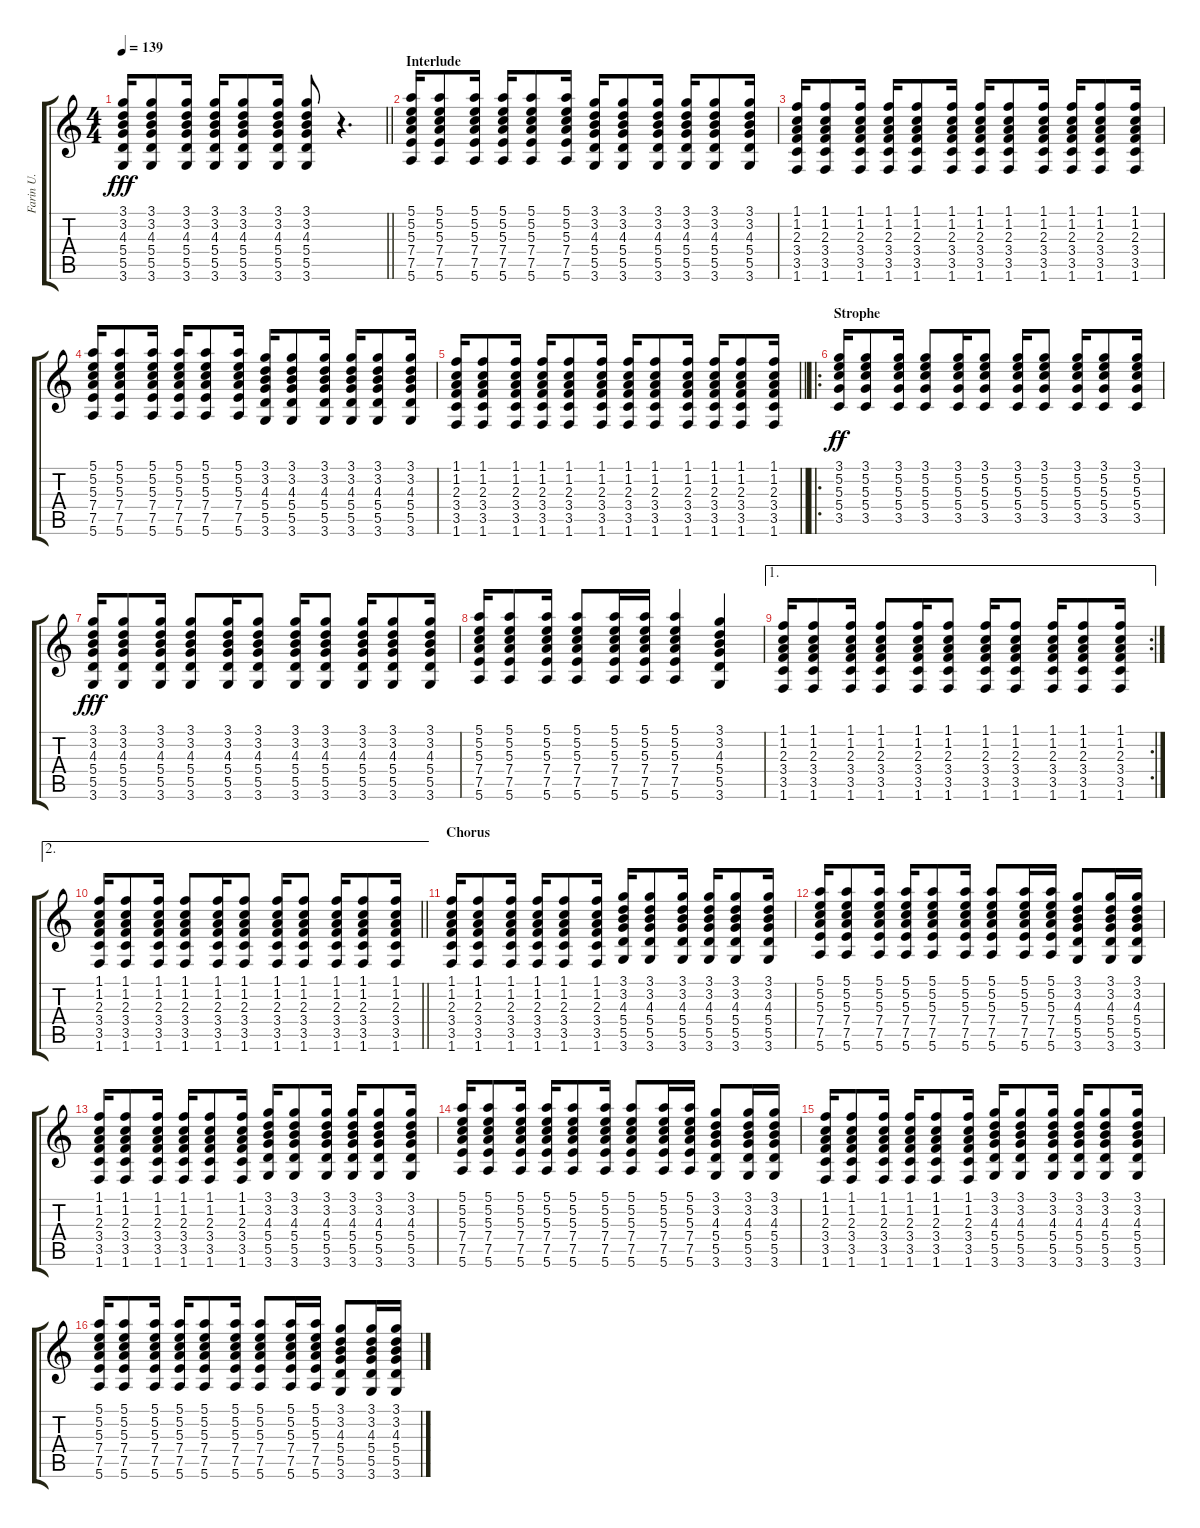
\track ("Farin U." "Farin U.") {instrument distortionguitar}
\staff {score tabs}
\tuning (E4 B3 G3 D3 A2 E2) {hide}
\ts (4 4)
\tempo 139
\clef g2
\barLineRight lightlight
\ks c
(3.1 3.2 4.3 5.4 5.5 3.6).16{dy fff} (3.1 3.2 4.3 5.4 5.5 3.6).8 (3.1 3.2 4.3 5.4 5.5 3.6).16 (3.1 3.2 4.3 5.4 5.5 3.6).16 (3.1 3.2 4.3 5.4 5.5 3.6).8 (3.1 3.2 4.3 5.4 5.5 3.6).16 (3.1 3.2 4.3 5.4 5.5 3.6).8 r.4{d} |
\section ("" "Interlude")
(5.1 5.2 5.3 7.4 7.5 5.6).16 (5.1 5.2 5.3 7.4 7.5 5.6).8 (5.1 5.2 5.3 7.4 7.5 5.6).16 (5.1 5.2 5.3 7.4 7.5 5.6).16 (5.1 5.2 5.3 7.4 7.5 5.6).8 (5.1 5.2 5.3 7.4 7.5 5.6).16 (3.1 3.2 4.3 5.4 5.5 3.6).16 (3.1 3.2 4.3 5.4 5.5 3.6).8 (3.1 3.2 4.3 5.4 5.5 3.6).16 (3.1 3.2 4.3 5.4 5.5 3.6).16 (3.1 3.2 4.3 5.4 5.5 3.6).8 (3.1 3.2 4.3 5.4 5.5 3.6).16 |
(1.1 1.2 2.3 3.4 3.5 1.6).16 (1.1 1.2 2.3 3.4 3.5 1.6).8 (1.1 1.2 2.3 3.4 3.5 1.6).16 (1.1 1.2 2.3 3.4 3.5 1.6).16 (1.1 1.2 2.3 3.4 3.5 1.6).8 (1.1 1.2 2.3 3.4 3.5 1.6).16 (1.1 1.2 2.3 3.4 3.5 1.6).16 (1.1 1.2 2.3 3.4 3.5 1.6).8 (1.1 1.2 2.3 3.4 3.5 1.6).16 (1.1 1.2 2.3 3.4 3.5 1.6).16 (1.1 1.2 2.3 3.4 3.5 1.6).8 (1.1 1.2 2.3 3.4 3.5 1.6).16 |
(5.1 5.2 5.3 7.4 7.5 5.6).16 (5.1 5.2 5.3 7.4 7.5 5.6).8 (5.1 5.2 5.3 7.4 7.5 5.6).16 (5.1 5.2 5.3 7.4 7.5 5.6).16 (5.1 5.2 5.3 7.4 7.5 5.6).8 (5.1 5.2 5.3 7.4 7.5 5.6).16 (3.1 3.2 4.3 5.4 5.5 3.6).16 (3.1 3.2 4.3 5.4 5.5 3.6).8 (3.1 3.2 4.3 5.4 5.5 3.6).16 (3.1 3.2 4.3 5.4 5.5 3.6).16 (3.1 3.2 4.3 5.4 5.5 3.6).8 (3.1 3.2 4.3 5.4 5.5 3.6).16 |
\barLineRight lightlight
(1.1 1.2 2.3 3.4 3.5 1.6).16 (1.1 1.2 2.3 3.4 3.5 1.6).8 (1.1 1.2 2.3 3.4 3.5 1.6).16 (1.1 1.2 2.3 3.4 3.5 1.6).16 (1.1 1.2 2.3 3.4 3.5 1.6).8 (1.1 1.2 2.3 3.4 3.5 1.6).16 (1.1 1.2 2.3 3.4 3.5 1.6).16 (1.1 1.2 2.3 3.4 3.5 1.6).8 (1.1 1.2 2.3 3.4 3.5 1.6).16 (1.1 1.2 2.3 3.4 3.5 1.6).16 (1.1 1.2 2.3 3.4 3.5 1.6).8 (1.1 1.2 2.3 3.4 3.5 1.6).16 |
\ro
\section ("" "Strophe")
(3.1 5.2 5.3 5.4 3.5).16{dy ff} (3.1 5.2 5.3 5.4 3.5).8 (3.1 5.2 5.3 5.4 3.5).16 (3.1 5.2 5.3 5.4 3.5).8 (3.1 5.2 5.3 5.4 3.5).16 (3.1 5.2 5.3 5.4 3.5).8 (3.1 5.2 5.3 5.4 3.5).16 (3.1 5.2 5.3 5.4 3.5).8 (3.1 5.2 5.3 5.4 3.5).16 (3.1 5.2 5.3 5.4 3.5).8 (3.1 5.2 5.3 5.4 3.5).16 |
(3.1 3.2 4.3 5.4 5.5 3.6).16{dy fff} (3.1 3.2 4.3 5.4 5.5 3.6).8 (3.1 3.2 4.3 5.4 5.5 3.6).16 (3.1 3.2 4.3 5.4 5.5 3.6).8 (3.1 3.2 4.3 5.4 5.5 3.6).16 (3.1 3.2 4.3 5.4 5.5 3.6).8 (3.1 3.2 4.3 5.4 5.5 3.6).16 (3.1 3.2 4.3 5.4 5.5 3.6).8 (3.1 3.2 4.3 5.4 5.5 3.6).16 (3.1 3.2 4.3 5.4 5.5 3.6).8 (3.1 3.2 4.3 5.4 5.5 3.6).16 |
(5.1 5.2 5.3 7.4 7.5 5.6).16 (5.1 5.2 5.3 7.4 7.5 5.6).8 (5.1 5.2 5.3 7.4 7.5 5.6).16 (5.1 5.2 5.3 7.4 7.5 5.6).8 (5.1 5.2 5.3 7.4 7.5 5.6).16 (5.1 5.2 5.3 7.4 7.5 5.6).16 (5.1 5.2 5.3 7.4 7.5 5.6).4 (3.1 3.2 4.3 5.4 5.5 3.6).4 |
\ae 1
\rc 2
(1.1 1.2 2.3 3.4 3.5 1.6).16 (1.1 1.2 2.3 3.4 3.5 1.6).8 (1.1 1.2 2.3 3.4 3.5 1.6).16 (1.1 1.2 2.3 3.4 3.5 1.6).8 (1.1 1.2 2.3 3.4 3.5 1.6).16 (1.1 1.2 2.3 3.4 3.5 1.6).8 (1.1 1.2 2.3 3.4 3.5 1.6).16 (1.1 1.2 2.3 3.4 3.5 1.6).8 (1.1 1.2 2.3 3.4 3.5 1.6).16 (1.1 1.2 2.3 3.4 3.5 1.6).8 (1.1 1.2 2.3 3.4 3.5 1.6).16 |
\ae 2
\barLineRight lightlight
(1.1 1.2 2.3 3.4 3.5 1.6).16 (1.1 1.2 2.3 3.4 3.5 1.6).8 (1.1 1.2 2.3 3.4 3.5 1.6).16 (1.1 1.2 2.3 3.4 3.5 1.6).8 (1.1 1.2 2.3 3.4 3.5 1.6).16 (1.1 1.2 2.3 3.4 3.5 1.6).8 (1.1 1.2 2.3 3.4 3.5 1.6).16 (1.1 1.2 2.3 3.4 3.5 1.6).8 (1.1 1.2 2.3 3.4 3.5 1.6).16 (1.1 1.2 2.3 3.4 3.5 1.6).8 (1.1 1.2 2.3 3.4 3.5 1.6).16 |
\section ("" "Chorus")
(1.1 1.2 2.3 3.4 3.5 1.6).16 (1.1 1.2 2.3 3.4 3.5 1.6).8 (1.1 1.2 2.3 3.4 3.5 1.6).16 (1.1 1.2 2.3 3.4 3.5 1.6).16 (1.1 1.2 2.3 3.4 3.5 1.6).8 (1.1 1.2 2.3 3.4 3.5 1.6).16 (3.1 3.2 4.3 5.4 5.5 3.6).16 (3.1 3.2 4.3 5.4 5.5 3.6).8 (3.1 3.2 4.3 5.4 5.5 3.6).16 (3.1 3.2 4.3 5.4 5.5 3.6).16 (3.1 3.2 4.3 5.4 5.5 3.6).8 (3.1 3.2 4.3 5.4 5.5 3.6).16 |
(5.1 5.2 5.3 7.4 7.5 5.6).16 (5.1 5.2 5.3 7.4 7.5 5.6).8 (5.1 5.2 5.3 7.4 7.5 5.6).16 (5.1 5.2 5.3 7.4 7.5 5.6).16 (5.1 5.2 5.3 7.4 7.5 5.6).8 (5.1 5.2 5.3 7.4 7.5 5.6).16 (5.1 5.2 5.3 7.4 7.5 5.6).8 (5.1 5.2 5.3 7.4 7.5 5.6).16 (5.1 5.2 5.3 7.4 7.5 5.6).16 (3.1 3.2 4.3 5.4 5.5 3.6).8 (3.1 3.2 4.3 5.4 5.5 3.6).16 (3.1 3.2 4.3 5.4 5.5 3.6).16 |
(1.1 1.2 2.3 3.4 3.5 1.6).16 (1.1 1.2 2.3 3.4 3.5 1.6).8 (1.1 1.2 2.3 3.4 3.5 1.6).16 (1.1 1.2 2.3 3.4 3.5 1.6).16 (1.1 1.2 2.3 3.4 3.5 1.6).8 (1.1 1.2 2.3 3.4 3.5 1.6).16 (3.1 3.2 4.3 5.4 5.5 3.6).16 (3.1 3.2 4.3 5.4 5.5 3.6).8 (3.1 3.2 4.3 5.4 5.5 3.6).16 (3.1 3.2 4.3 5.4 5.5 3.6).16 (3.1 3.2 4.3 5.4 5.5 3.6).8 (3.1 3.2 4.3 5.4 5.5 3.6).16 |
(5.1 5.2 5.3 7.4 7.5 5.6).16 (5.1 5.2 5.3 7.4 7.5 5.6).8 (5.1 5.2 5.3 7.4 7.5 5.6).16 (5.1 5.2 5.3 7.4 7.5 5.6).16 (5.1 5.2 5.3 7.4 7.5 5.6).8 (5.1 5.2 5.3 7.4 7.5 5.6).16 (5.1 5.2 5.3 7.4 7.5 5.6).8 (5.1 5.2 5.3 7.4 7.5 5.6).16 (5.1 5.2 5.3 7.4 7.5 5.6).16 (3.1 3.2 4.3 5.4 5.5 3.6).8 (3.1 3.2 4.3 5.4 5.5 3.6).16 (3.1 3.2 4.3 5.4 5.5 3.6).16 |
(1.1 1.2 2.3 3.4 3.5 1.6).16 (1.1 1.2 2.3 3.4 3.5 1.6).8 (1.1 1.2 2.3 3.4 3.5 1.6).16 (1.1 1.2 2.3 3.4 3.5 1.6).16 (1.1 1.2 2.3 3.4 3.5 1.6).8 (1.1 1.2 2.3 3.4 3.5 1.6).16 (3.1 3.2 4.3 5.4 5.5 3.6).16 (3.1 3.2 4.3 5.4 5.5 3.6).8 (3.1 3.2 4.3 5.4 5.5 3.6).16 (3.1 3.2 4.3 5.4 5.5 3.6).16 (3.1 3.2 4.3 5.4 5.5 3.6).8 (3.1 3.2 4.3 5.4 5.5 3.6).16 |
(5.1 5.2 5.3 7.4 7.5 5.6).16 (5.1 5.2 5.3 7.4 7.5 5.6).8 (5.1 5.2 5.3 7.4 7.5 5.6).16 (5.1 5.2 5.3 7.4 7.5 5.6).16 (5.1 5.2 5.3 7.4 7.5 5.6).8 (5.1 5.2 5.3 7.4 7.5 5.6).16 (5.1 5.2 5.3 7.4 7.5 5.6).8 (5.1 5.2 5.3 7.4 7.5 5.6).16 (5.1 5.2 5.3 7.4 7.5 5.6).16 (3.1 3.2 4.3 5.4 5.5 3.6).8 (3.1 3.2 4.3 5.4 5.5 3.6).16 (3.1 3.2 4.3 5.4 5.5 3.6).16
